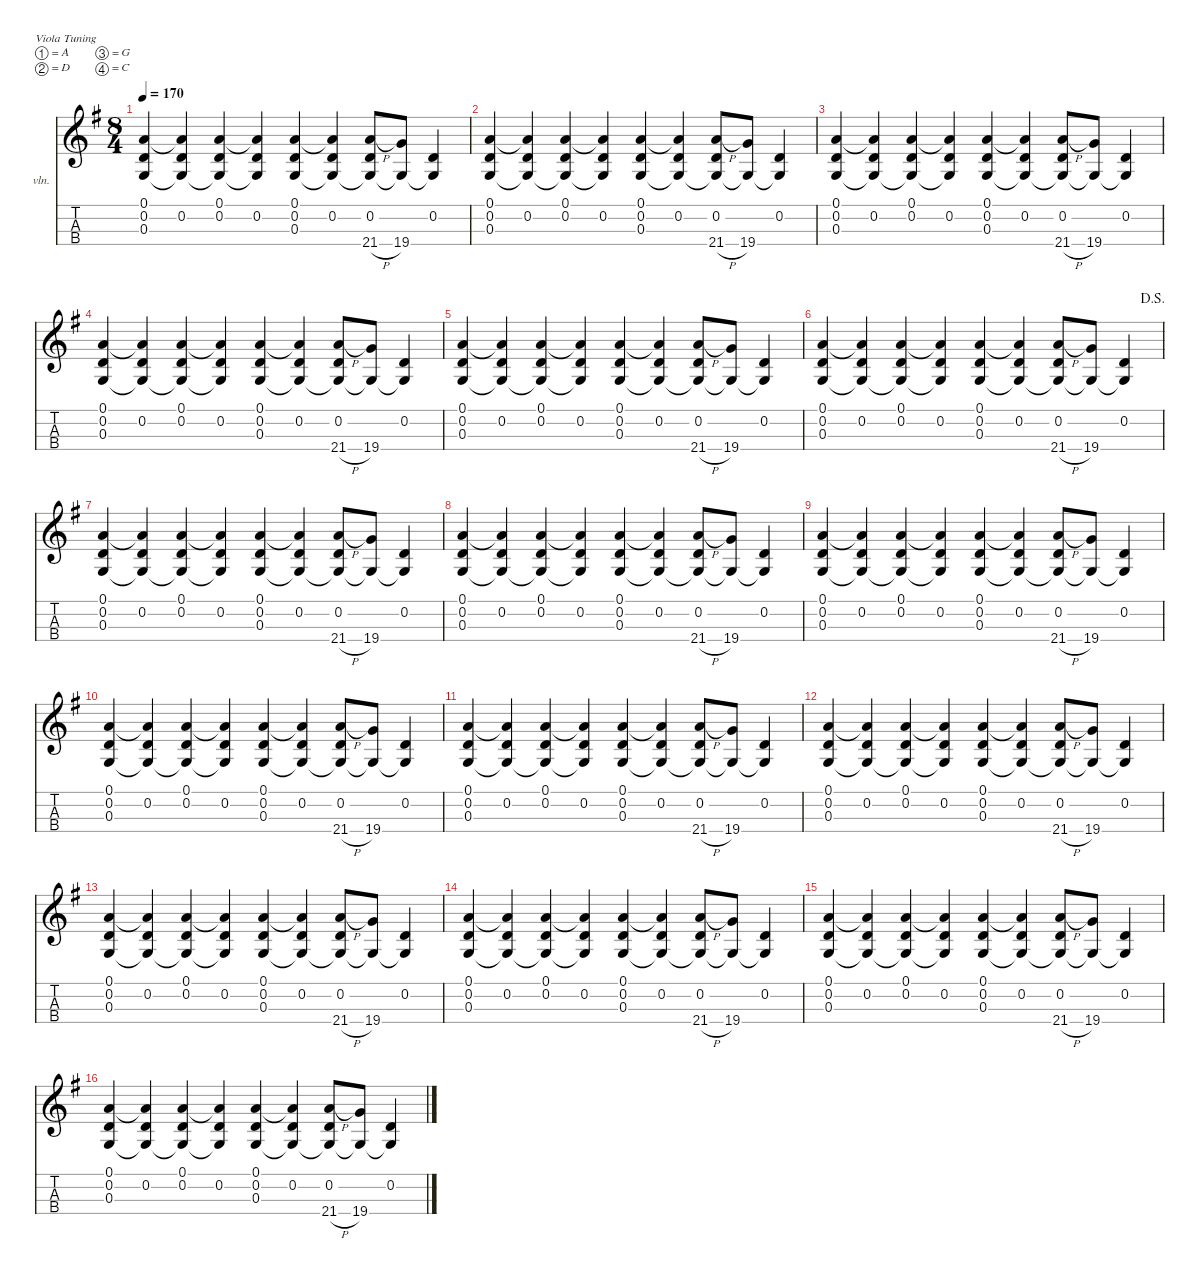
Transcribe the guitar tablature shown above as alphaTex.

\defaultSystemsLayout 4
\hideDynamics
\bracketExtendMode nobrackets
\firstSystemTrackNameOrientation horizontal
\otherSystemsTrackNameOrientation horizontal
\track ("Violin" "vln.") {instrument violin}
\staff {score tabs}
\tuning (A4 D4 G3 C3)
\ts (8 4)
\tempo 170
\clef g2
\ks g
(0.1 0.2 0.3).4{dy mf} (0.2 0.3{t} 0.1{t}).4 (0.1 0.2 0.3{t}).4 (0.2 0.3{t} 0.1{t}).4 (0.1 0.2 0.3).4 (0.2 0.3{t} 0.1{t}).4 (21.4{h} 0.2 0.3{t}).8 (19.4 0.3{t}).8 (0.2 0.3{t}).4 |
(0.1 0.2 0.3).4 (0.2 0.3{t} 0.1{t}).4 (0.1 0.2 0.3{t}).4 (0.2 0.3{t} 0.1{t}).4 (0.1 0.2 0.3).4 (0.2 0.3{t} 0.1{t}).4 (21.4{h} 0.2 0.3{t}).8 (19.4 0.3{t}).8 (0.2 0.3{t}).4 |
(0.1 0.2 0.3).4 (0.2 0.3{t} 0.1{t}).4 (0.1 0.2 0.3{t}).4 (0.2 0.3{t} 0.1{t}).4 (0.1 0.2 0.3).4 (0.2 0.3{t} 0.1{t}).4 (21.4{h} 0.2 0.3{t}).8 (19.4 0.3{t}).8 (0.2 0.3{t}).4 |
(0.1 0.2 0.3).4 (0.2 0.3{t} 0.1{t}).4 (0.1 0.2 0.3{t}).4 (0.2 0.3{t} 0.1{t}).4 (0.1 0.2 0.3).4 (0.2 0.3{t} 0.1{t}).4 (21.4{h} 0.2 0.3{t}).8 (19.4 0.3{t}).8 (0.2 0.3{t}).4 |
(0.1 0.2 0.3).4 (0.2 0.3{t} 0.1{t}).4 (0.1 0.2 0.3{t}).4 (0.2 0.3{t} 0.1{t}).4 (0.1 0.2 0.3).4 (0.2 0.3{t} 0.1{t}).4 (21.4{h} 0.2 0.3{t}).8 (19.4 0.3{t}).8 (0.2 0.3{t}).4 |
\jump dalsegno
(0.1 0.2 0.3).4 (0.2 0.3{t} 0.1{t}).4 (0.1 0.2 0.3{t}).4 (0.2 0.3{t} 0.1{t}).4 (0.1 0.2 0.3).4 (0.2 0.3{t} 0.1{t}).4 (21.4{h} 0.2 0.3{t}).8 (19.4 0.3{t}).8 (0.2 0.3{t}).4 |
(0.1 0.2 0.3).4 (0.2 0.3{t} 0.1{t}).4 (0.1 0.2 0.3{t}).4 (0.2 0.3{t} 0.1{t}).4 (0.1 0.2 0.3).4 (0.2 0.3{t} 0.1{t}).4 (21.4{h} 0.2 0.3{t}).8 (19.4 0.3{t}).8 (0.2 0.3{t}).4 |
(0.1 0.2 0.3).4 (0.2 0.3{t} 0.1{t}).4 (0.1 0.2 0.3{t}).4 (0.2 0.3{t} 0.1{t}).4 (0.1 0.2 0.3).4 (0.2 0.3{t} 0.1{t}).4 (21.4{h} 0.2 0.3{t}).8 (19.4 0.3{t}).8 (0.2 0.3{t}).4 |
(0.1 0.2 0.3).4 (0.2 0.3{t} 0.1{t}).4 (0.1 0.2 0.3{t}).4 (0.2 0.3{t} 0.1{t}).4 (0.1 0.2 0.3).4 (0.2 0.3{t} 0.1{t}).4 (21.4{h} 0.2 0.3{t}).8 (19.4 0.3{t}).8 (0.2 0.3{t}).4 |
(0.1 0.2 0.3).4 (0.2 0.3{t} 0.1{t}).4 (0.1 0.2 0.3{t}).4 (0.2 0.3{t} 0.1{t}).4 (0.1 0.2 0.3).4 (0.2 0.3{t} 0.1{t}).4 (21.4{h} 0.2 0.3{t}).8 (19.4 0.3{t}).8 (0.2 0.3{t}).4 |
(0.1 0.2 0.3).4 (0.2 0.3{t} 0.1{t}).4 (0.1 0.2 0.3{t}).4 (0.2 0.3{t} 0.1{t}).4 (0.1 0.2 0.3).4 (0.2 0.3{t} 0.1{t}).4 (21.4{h} 0.2 0.3{t}).8 (19.4 0.3{t}).8 (0.2 0.3{t}).4 |
(0.1 0.2 0.3).4 (0.2 0.3{t} 0.1{t}).4 (0.1 0.2 0.3{t}).4 (0.2 0.3{t} 0.1{t}).4 (0.1 0.2 0.3).4 (0.2 0.3{t} 0.1{t}).4 (21.4{h} 0.2 0.3{t}).8 (19.4 0.3{t}).8 (0.2 0.3{t}).4 |
(0.1 0.2 0.3).4 (0.2 0.3{t} 0.1{t}).4 (0.1 0.2 0.3{t}).4 (0.2 0.3{t} 0.1{t}).4 (0.1 0.2 0.3).4 (0.2 0.3{t} 0.1{t}).4 (21.4{h} 0.2 0.3{t}).8 (19.4 0.3{t}).8 (0.2 0.3{t}).4 |
(0.1 0.2 0.3).4 (0.2 0.3{t} 0.1{t}).4 (0.1 0.2 0.3{t}).4 (0.2 0.3{t} 0.1{t}).4 (0.1 0.2 0.3).4 (0.2 0.3{t} 0.1{t}).4 (21.4{h} 0.2 0.3{t}).8 (19.4 0.3{t}).8 (0.2 0.3{t}).4 |
(0.1 0.2 0.3).4 (0.2 0.3{t} 0.1{t}).4 (0.1 0.2 0.3{t}).4 (0.2 0.3{t} 0.1{t}).4 (0.1 0.2 0.3).4 (0.2 0.3{t} 0.1{t}).4 (21.4{h} 0.2 0.3{t}).8 (19.4 0.3{t}).8 (0.2 0.3{t}).4 |
(0.1 0.2 0.3).4 (0.2 0.3{t} 0.1{t}).4 (0.1 0.2 0.3{t}).4 (0.2 0.3{t} 0.1{t}).4 (0.1 0.2 0.3).4 (0.2 0.3{t} 0.1{t}).4 (21.4{h} 0.2 0.3{t}).8 (19.4 0.3{t}).8 (0.2 0.3{t}).4
